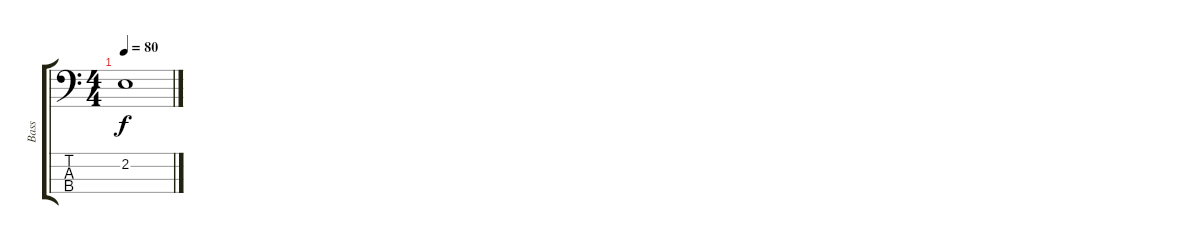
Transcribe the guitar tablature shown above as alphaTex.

\track ("Bass" "Bass") {instrument electricbassfinger}
\staff {score tabs}
\tuning (G2 D2 A1 E1) {hide}
\ts (4 4)
\tempo 80
\clef f4
\ks c
2.2{t}.1{dy f}
